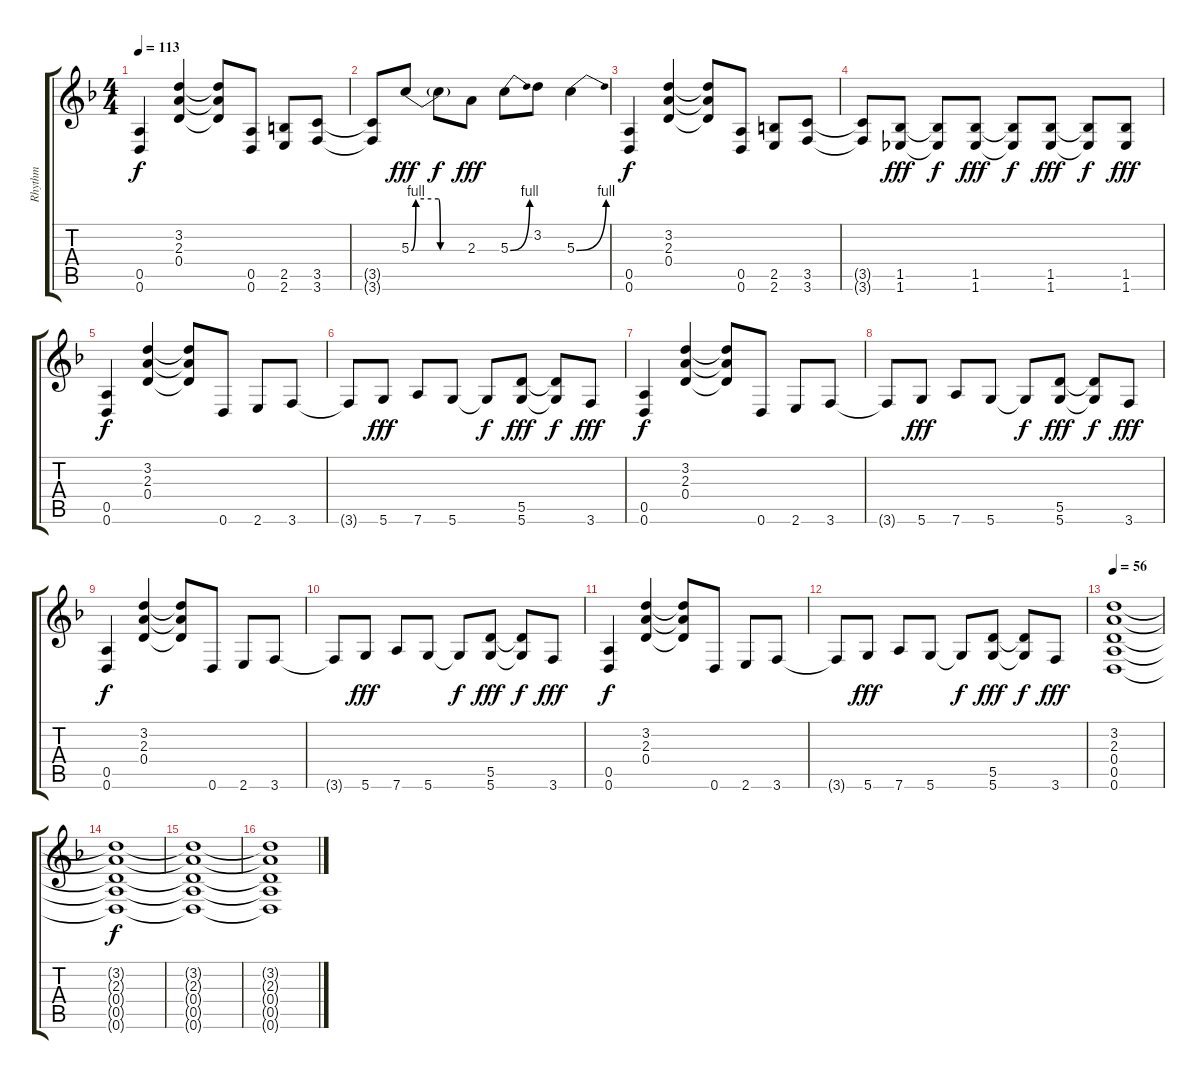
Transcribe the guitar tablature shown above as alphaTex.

\track ("Rhythm" "Rhythm") {instrument overdrivenguitar}
\staff {score tabs}
\tuning (E4 B3 G3 D3 A2 D2) {hide}
\ts (4 4)
\tempo 113
\clef g2
\ks dminor
(0.5 0.6).4{dy f} (3.2 2.3 0.4).4 (3.2{t} 2.3{t} 0.4{t}).8 (0.5 0.6).8 (2.5 2.6).8 (3.5 3.6).8 |
(3.5{t} 3.6{t}).8 5.3{be (custom 0 0 5 4 29 4 31 0 60 0)}.8{dy fff} 5.3{t}.8{dy f} 2.3.8{dy fff} 5.3{be (bend 0 0 60 4)}.8 3.2.8 5.3{be (bend 0 0 60 4)}.4 |
(0.5 0.6).4{dy f} (3.2 2.3 0.4).4 (3.2{t} 2.3{t} 0.4{t}).8 (0.5 0.6).8 (2.5 2.6).8 (3.5 3.6).8 |
(3.5{t} 3.6{t}).8 (1.5 1.6).8{dy fff} (1.5{t} 1.6{t}).8{dy f} (1.5 1.6).8{dy fff} (1.5{t} 1.6{t}).8{dy f} (1.5 1.6).8{dy fff} (1.5{t} 1.6{t}).8{dy f} (1.5 1.6).8{dy fff} |
(0.5 0.6).4{dy f} (3.2 2.3 0.4).4 (3.2{t} 2.3{t} 0.4{t}).8 0.6.8 2.6.8 3.6.8 |
3.6{t}.8 5.6.8{dy fff} 7.6.8 5.6.8 5.6{t}.8{dy f} (5.5 5.6).8{dy fff} (5.5{t} 5.6{t}).8{dy f} 3.6.8{dy fff} |
(0.5 0.6).4{dy f} (3.2 2.3 0.4).4 (3.2{t} 2.3{t} 0.4{t}).8 0.6.8 2.6.8 3.6.8 |
3.6{t}.8 5.6.8{dy fff} 7.6.8 5.6.8 5.6{t}.8{dy f} (5.5 5.6).8{dy fff} (5.5{t} 5.6{t}).8{dy f} 3.6.8{dy fff} |
(0.5 0.6).4{dy f} (3.2 2.3 0.4).4 (3.2{t} 2.3{t} 0.4{t}).8 0.6.8 2.6.8 3.6.8 |
3.6{t}.8 5.6.8{dy fff} 7.6.8 5.6.8 5.6{t}.8{dy f} (5.5 5.6).8{dy fff} (5.5{t} 5.6{t}).8{dy f} 3.6.8{dy fff} |
(0.5 0.6).4{dy f} (3.2 2.3 0.4).4 (3.2{t} 2.3{t} 0.4{t}).8 0.6.8 2.6.8 3.6.8 |
3.6{t}.8 5.6.8{dy fff} 7.6.8 5.6.8 5.6{t}.8{dy f} (5.5 5.6).8{dy fff} (5.5{t} 5.6{t}).8{dy f} 3.6.8{dy fff} |
\tempo 56
(3.2 2.3 0.4 0.5 0.6).1 |
(3.2{t} 2.3{t} 0.4{t} 0.5{t} 0.6{t}).1{dy f} |
(3.2{t} 2.3{t} 0.4{t} 0.5{t} 0.6{t}).1 |
(3.2{t} 2.3{t} 0.4{t} 0.5{t} 0.6{t}).1
